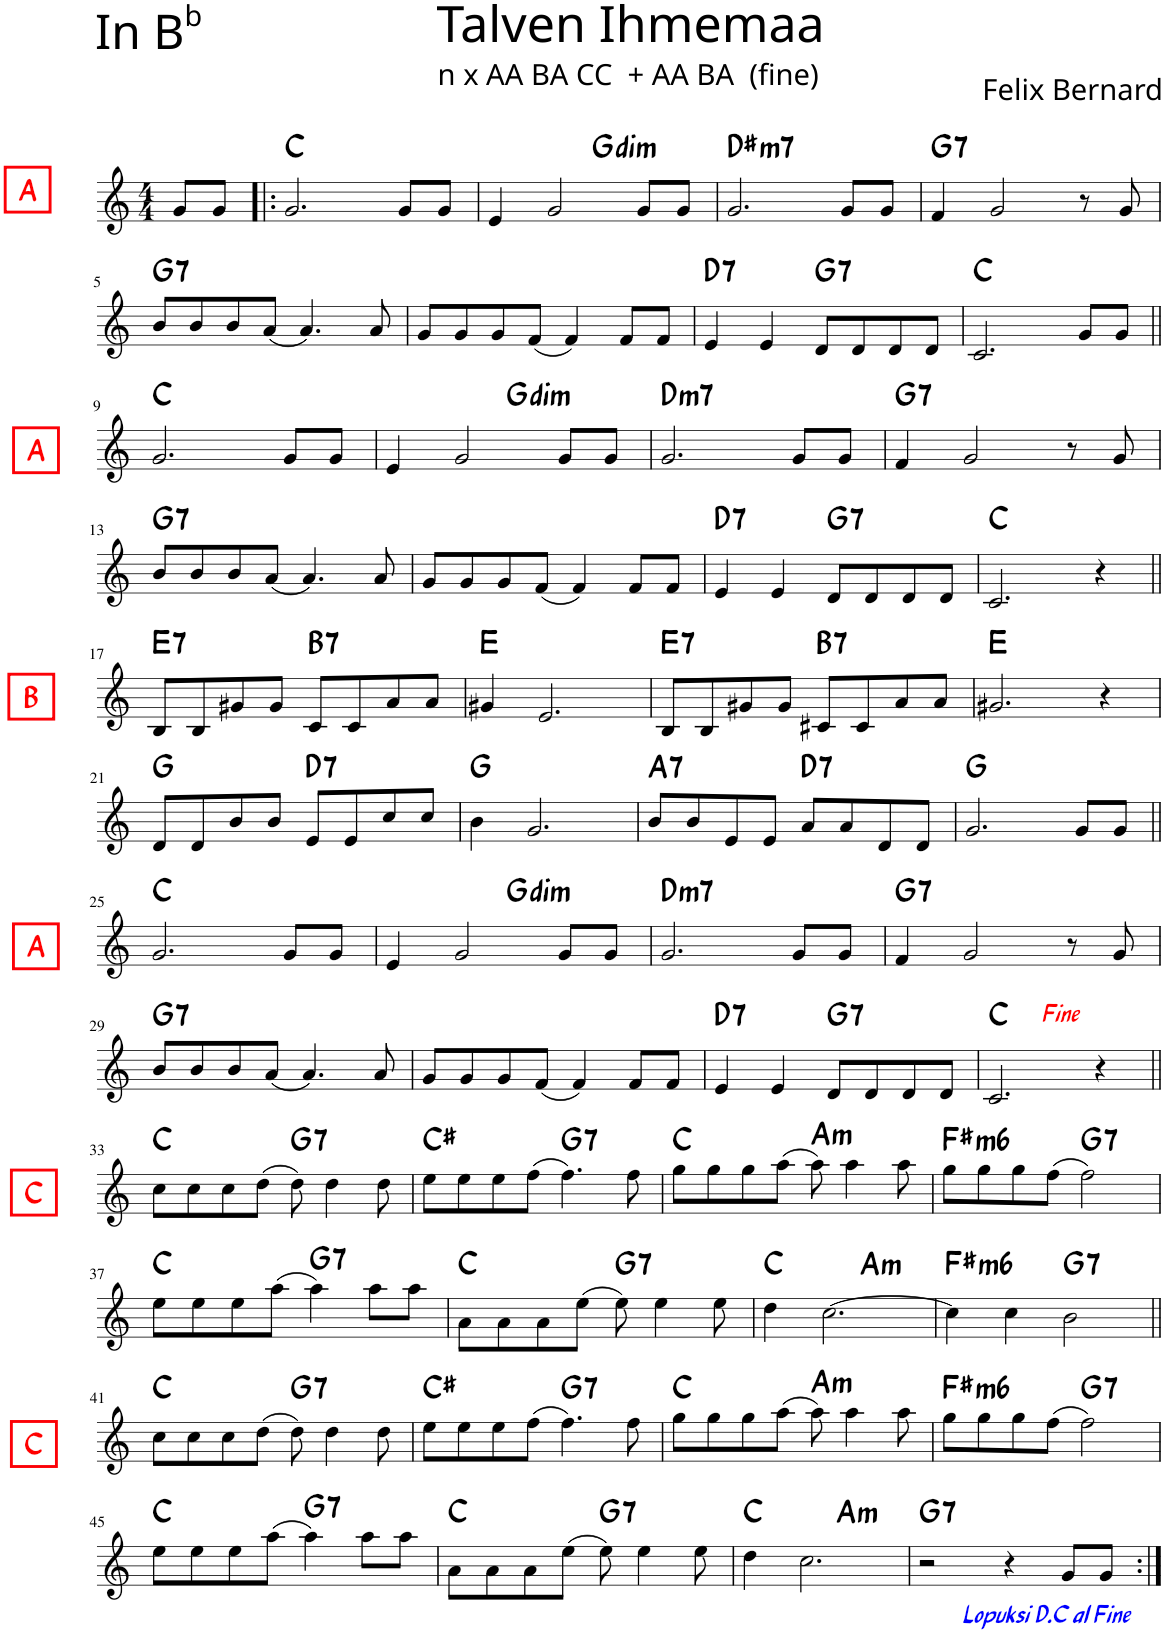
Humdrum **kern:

**kern	**harte
*part1	*part1
*staff1	*
*I"Piano	*
*I'Pno.	*
*clefG2	*
*k[]	*
*M4/4	*
=	=
!LO:TX:a:B:color=#FF0000:t=A	!
8g/L	.
8g/J	.
=1!|:	=1!|:
2.g/	C:maj
8g/L	.
8g/J	.
=2	=2
*^	*
4e/	2ryy	.
2g/	.	.
!	!	!LO:H:kt=dim
.	2ryy	G:dim
8g/L	.	.
8g/J	.	.
=3	=3	=3
!	!	!LO:H:kt=m7
*v	*v	*
2.g/	D#:min7
8g/L	.
8g/J	.
=4	=4
!	!LO:H:kt=7
4f/	G:7
2g/	.
8r	.
8g/	.
!!LO:LB:g=z
=5	=5
!	!LO:H:kt=7
8b/L	G:7
8b/	.
8b/	.
(8a/J	.
4.a/)	.
8a/	.
=6	=6
8g/L	.
8g/	.
8g/	.
(8f/J	.
4f/)	.
8f/L	.
8f/J	.
=7	=7
!	!LO:H:kt=7
4e/	D:7
4e/	.
!	!LO:H:kt=7
8d/L	G:7
8d/	.
8d/	.
8d/J	.
=8	=8
2.c/	C:maj
8g/L	.
8g/J	.
!!LO:LB:g=z
=9||	=9||
!LO:TX:a:B:color=#FF0000:t=A	!
2.g/	C:maj
8g/L	.
8g/J	.
=10	=10
*^	*
4e/	2ryy	.
2g/	.	.
!	!	!LO:H:kt=dim
.	2ryy	G:dim
8g/L	.	.
8g/J	.	.
=11	=11	=11
!	!	!LO:H:kt=m7
*v	*v	*
2.g/	D:min7
8g/L	.
8g/J	.
=12	=12
!	!LO:H:kt=7
4f/	G:7
2g/	.
8r	.
8g/	.
!!LO:LB:g=z
=13	=13
!	!LO:H:kt=7
8b/L	G:7
8b/	.
8b/	.
(8a/J	.
4.a/)	.
8a/	.
=14	=14
8g/L	.
8g/	.
8g/	.
(8f/J	.
4f/)	.
8f/L	.
8f/J	.
=15	=15
!	!LO:H:kt=7
4e/	D:7
4e/	.
!	!LO:H:kt=7
8d/L	G:7
8d/	.
8d/	.
8d/J	.
=16	=16
2.c/	C:maj
4r	.
!!LO:LB:g=z
=17||	=17||
!LO:TX:a:B:color=#FF0000:t=B	!LO:H:kt=7
8B/L	E:7
8B/	.
8g#X/	.
8g#/J	.
!	!LO:H:kt=7
8c/L	B:7
8c/	.
8a/	.
8a/J	.
=18	=18
4g#X/	E:maj
2.e/	.
=19	=19
!	!LO:H:kt=7
8B/L	E:7
8B/	.
8g#X/	.
8g#/J	.
!	!LO:H:kt=7
8c#X/L	B:7
8c#/	.
8a/	.
8a/J	.
=20	=20
2.g#X/	E:maj
4r	.
!!LO:LB:g=z
=21	=21
8d/L	G:maj
8d/	.
8b/	.
8b/J	.
!	!LO:H:kt=7
8e/L	D:7
8e/	.
8cc/	.
8cc/J	.
=22	=22
4b\	G:maj
2.g/	.
=23	=23
!	!LO:H:kt=7
8b/L	A:7
8b/	.
8e/	.
8e/J	.
!	!LO:H:kt=7
8a/L	D:7
8a/	.
8d/	.
8d/J	.
=24	=24
2.g/	G:maj
8g/L	.
8g/J	.
!!LO:LB:g=z
=25||	=25||
!LO:TX:a:B:color=#FF0000:t=A	!
2.g/	C:maj
8g/L	.
8g/J	.
=26	=26
*^	*
4e/	2ryy	.
2g/	.	.
!	!	!LO:H:kt=dim
.	2ryy	G:dim
8g/L	.	.
8g/J	.	.
=27	=27	=27
!	!	!LO:H:kt=m7
*v	*v	*
2.g/	D:min7
8g/L	.
8g/J	.
=28	=28
!	!LO:H:kt=7
4f/	G:7
2g/	.
8r	.
8g/	.
!!LO:LB:g=z
=29	=29
!	!LO:H:kt=7
8b/L	G:7
8b/	.
8b/	.
(8a/J	.
4.a/)	.
8a/	.
=30	=30
8g/L	.
8g/	.
8g/	.
(8f/J	.
4f/)	.
8f/L	.
8f/J	.
=31	=31
!	!LO:H:kt=7
4e/	D:7
4e/	.
!	!LO:H:kt=7
8d/L	G:7
8d/	.
8d/	.
8d/J	.
=32	=32
2.c/	C:maj
4r	.
!!LO:LB:g=z
=33||	=33||
!LO:TX:a:B:color=#FF0000:t=C	!
8cc\L	C:maj
8cc\	.
8cc\	.
(8dd\J	.
!	!LO:H:kt=7
8dd\)	G:7
4dd\	.
8dd\	.
=34	=34
8ee\L	C#:maj
8ee\	.
8ee\	.
(8ff\J	.
!	!LO:H:kt=7
4.ff\)	G:7
8ff\	.
=35	=35
8gg\L	C:maj
8gg\	.
8gg\	.
(8aa\J	.
!	!LO:H:kt=m
8aa\)	A:min
4aa\	.
8aa\	.
=36	=36
!	!LO:H:kt=m6
8gg\L	F#:min6
8gg\	.
8gg\	.
(8ff\J	.
!	!LO:H:kt=7
2ff\)	G:7
!!LO:LB:g=z
=37	=37
8ee\L	C:maj
8ee\	.
8ee\	.
(8aa\J	.
!	!LO:H:kt=7
4aa\)	G:7
8aa\L	.
8aa\J	.
=38	=38
8a\L	C:maj
8a\	.
8a\	.
(8ee\J	.
!	!LO:H:kt=7
8ee\)	G:7
4ee\	.
8ee\	.
=39	=39
*^	*
4dd\	2ryy	C:maj
[2.cc\	.	.
!	!	!LO:H:kt=m
.	2ryy	A:min
=40	=40	=40
!	!	!LO:H:kt=m6
*v	*v	*
4cc\]	F#:min6
4cc\	.
!	!LO:H:kt=7
2b\	G:7
!!LO:LB:g=z
=41||	=41||
!LO:TX:a:B:color=#FF0000:t=C	!
8cc\L	C:maj
8cc\	.
8cc\	.
(8dd\J	.
!	!LO:H:kt=7
8dd\)	G:7
4dd\	.
8dd\	.
=42	=42
8ee\L	C#:maj
8ee\	.
8ee\	.
(8ff\J	.
!	!LO:H:kt=7
4.ff\)	G:7
8ff\	.
=43	=43
8gg\L	C:maj
8gg\	.
8gg\	.
(8aa\J	.
!	!LO:H:kt=m
8aa\)	A:min
4aa\	.
8aa\	.
=44	=44
!	!LO:H:kt=m6
8gg\L	F#:min6
8gg\	.
8gg\	.
(8ff\J	.
!	!LO:H:kt=7
2ff\)	G:7
!!LO:LB:g=z
=45	=45
8ee\L	C:maj
8ee\	.
8ee\	.
(8aa\J	.
!	!LO:H:kt=7
4aa\)	G:7
8aa\L	.
8aa\J	.
=46	=46
8a\L	C:maj
8a\	.
8a\	.
(8ee\J	.
!	!LO:H:kt=7
8ee\)	G:7
4ee\	.
8ee\	.
=47	=47
*^	*
4dd\	2ryy	C:maj
2.cc\	.	.
!	!	!LO:H:kt=m
.	2ryy	A:min
=48	=48	=48
!	!	!LO:H:kt=7
*v	*v	*
2r	G:7
4r	.
!LO:TX:b:i:color=#0000FF:t=Lopuksi D.C al Fine	!
8g/L	.
8g/J	.
=:|!	=:|!
*-	*-
